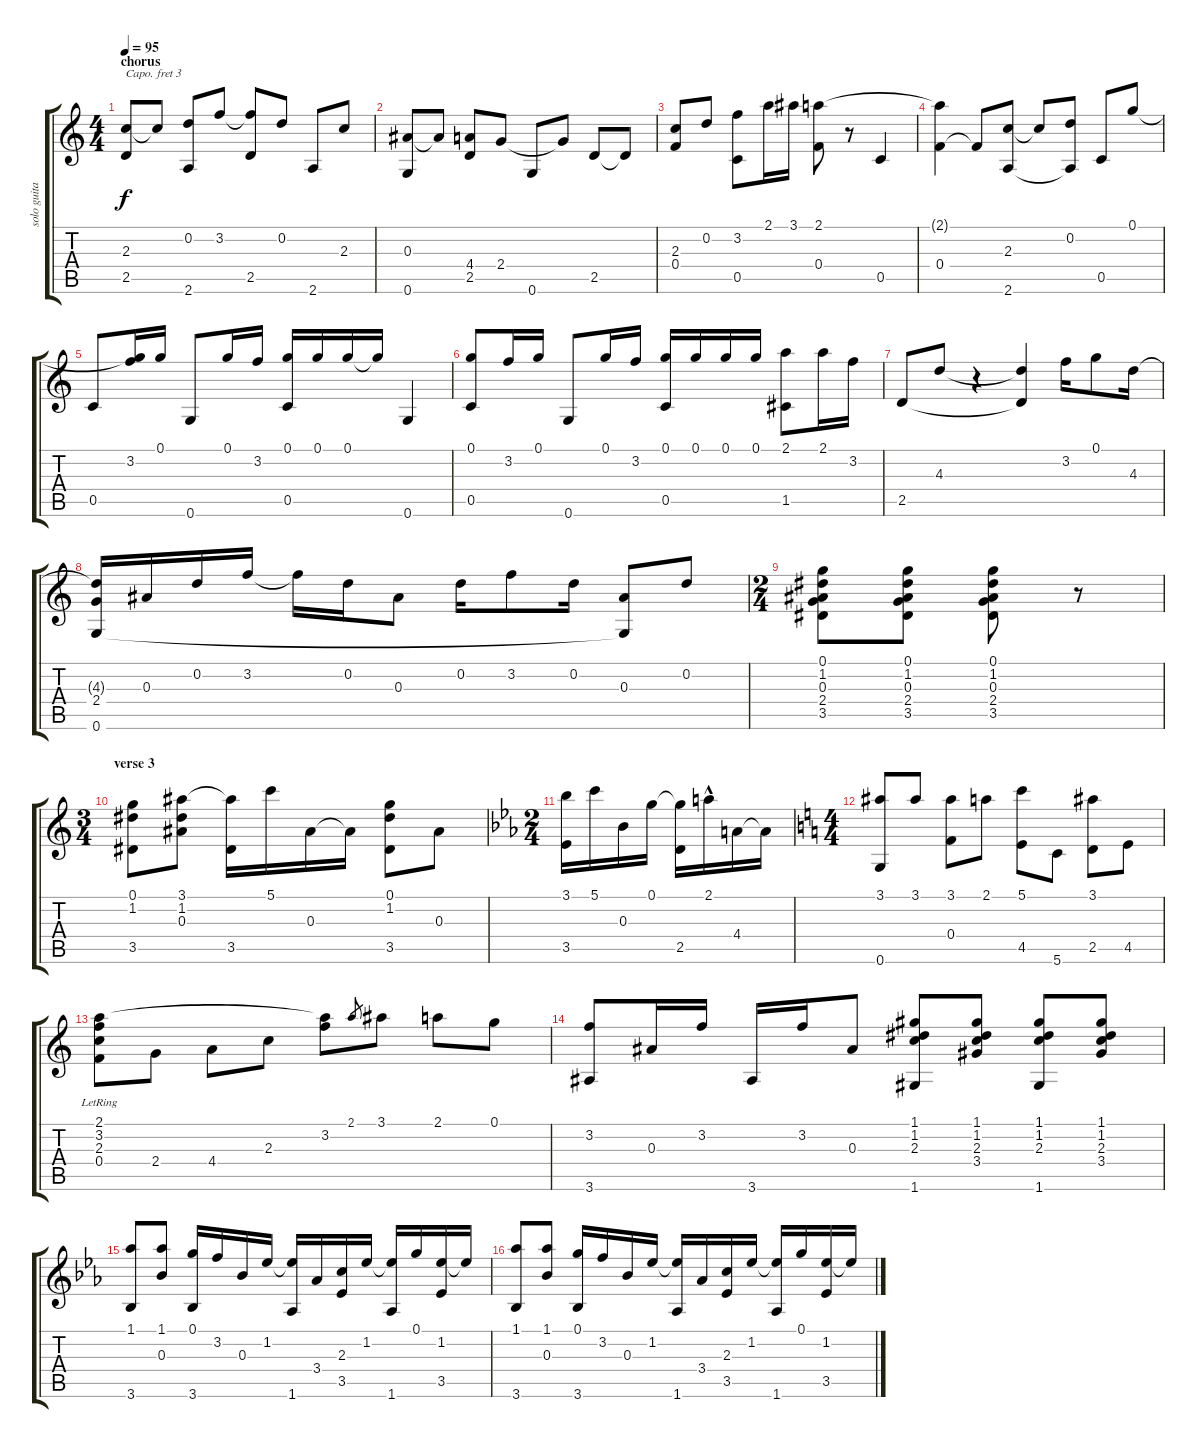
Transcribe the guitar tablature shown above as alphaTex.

\track ("solo guitar" "solo guita") {instrument acousticguitarnylon}
\staff {score tabs}
\capo 3
\tuning (E4 B3 G3 D3 A2 E2) {hide}
\ts (4 4)
\section ("" "chorus")
\tempo 95
\clef g2
\ks c
(2.3 2.5).8{dy f} 2.3{t}.8 (0.2 2.6).8 3.2.8 (3.2{t} 2.5).8 0.2.8 2.6.8 2.3.8 |
(0.3 0.6).8 0.3{t}.8 (4.4 2.5).8 2.4.8 0.6.8 2.4{t}.8 2.5.8 2.5{t}.8 |
(2.3 0.4).8 0.2.8 (3.2 0.5).8 2.1.16 3.1.16 (2.1 0.4).8 r.8 0.5.4 |
(2.1{t} 0.4).4 0.4{t}.8 (2.3 2.6).8 2.3{t}.8 (0.2 2.6{t}).8 0.5.8 0.1.8 |
0.5.8 (0.1{t} 3.2).16 0.1.16 0.6.8 0.1.16 3.2.16 (0.1 0.5).16 0.1.16 0.1.16 0.1{t}.16 0.6.4 |
(0.1 0.5).8 3.2.16 0.1.16 0.6.8 0.1.16 3.2.16 (0.1 0.5).16 0.1.16 0.1.16 0.1.16 (2.1 1.5).8 2.1.16 3.2.16 |
2.5.8 4.3.8 r.4 (4.3{t} 2.5{t}).4 3.2.16 0.1.8 4.3.16 |
(4.3{t} 2.4 0.6).16 0.3.16 0.2.16 3.2.16 3.2{t}.16 0.2.16 0.3.8 0.2.16 3.2.8 0.2.16 (0.3 0.6{t}).8 0.2.8 |
\ts (2 4)
(0.1 1.2 0.3 2.4 3.5).8 (0.1 1.2 0.3 2.4 3.5).8 (0.1 1.2 0.3 2.4 3.5).8 r.8 |
\ts (3 4)
\section ("" "verse 3")
(0.1 1.2 3.5).8 (3.1 1.2 0.3).8 (3.1{t} 3.5).16 5.1.16 0.3.16 0.3{t}.16 (0.1 1.2 3.5).8 0.3.8 |
\ts (2 4)
\ks eb
(3.1 3.5).16 5.1.16 0.3.16 0.1.16 (0.1{t} 2.5).16 2.1{hac}.16 4.4.16 4.4{t}.16 |
\ts (4 4)
\ks c
(3.1 0.6).8 3.1.8 (3.1 0.4).8 2.1.8 (5.1 4.5).8 5.6.8 (3.1 2.5).8 4.5.8 |
(2.1 3.2{lr} 2.3{lr} 0.4).8 2.4.8 4.4.8 2.3.8 (2.1{t} 3.2).8 2.1.8{gr} 3.1.8 2.1.8 0.1.8 |
(3.2 3.6).8 0.3.16 3.2.16 3.6.16 3.2.16 0.3.8 (1.1 1.2 2.3 1.6).8 (1.1 1.2 2.3 3.4).8 (1.1 1.2 2.3 1.6).8 (1.1 1.2 2.3 3.4).8 |
\ks eb
(1.1 3.6).8 (1.1 0.3).8 (0.1 3.6).16 3.2.16 0.3.16 1.2.16 (1.2{t} 1.6).16 3.4.16 (2.3 3.5).16 1.2.16 (1.2{t} 1.6).16 0.1.16 (1.2 3.5).16 1.2{t}.16 |
(1.1 3.6).8 (1.1 0.3).8 (0.1 3.6).16 3.2.16 0.3.16 1.2.16 (1.2{t} 1.6).16 3.4.16 (2.3 3.5).16 1.2.16 (1.2{t} 1.6).16 0.1.16 (1.2 3.5).16 1.2{t}.16
